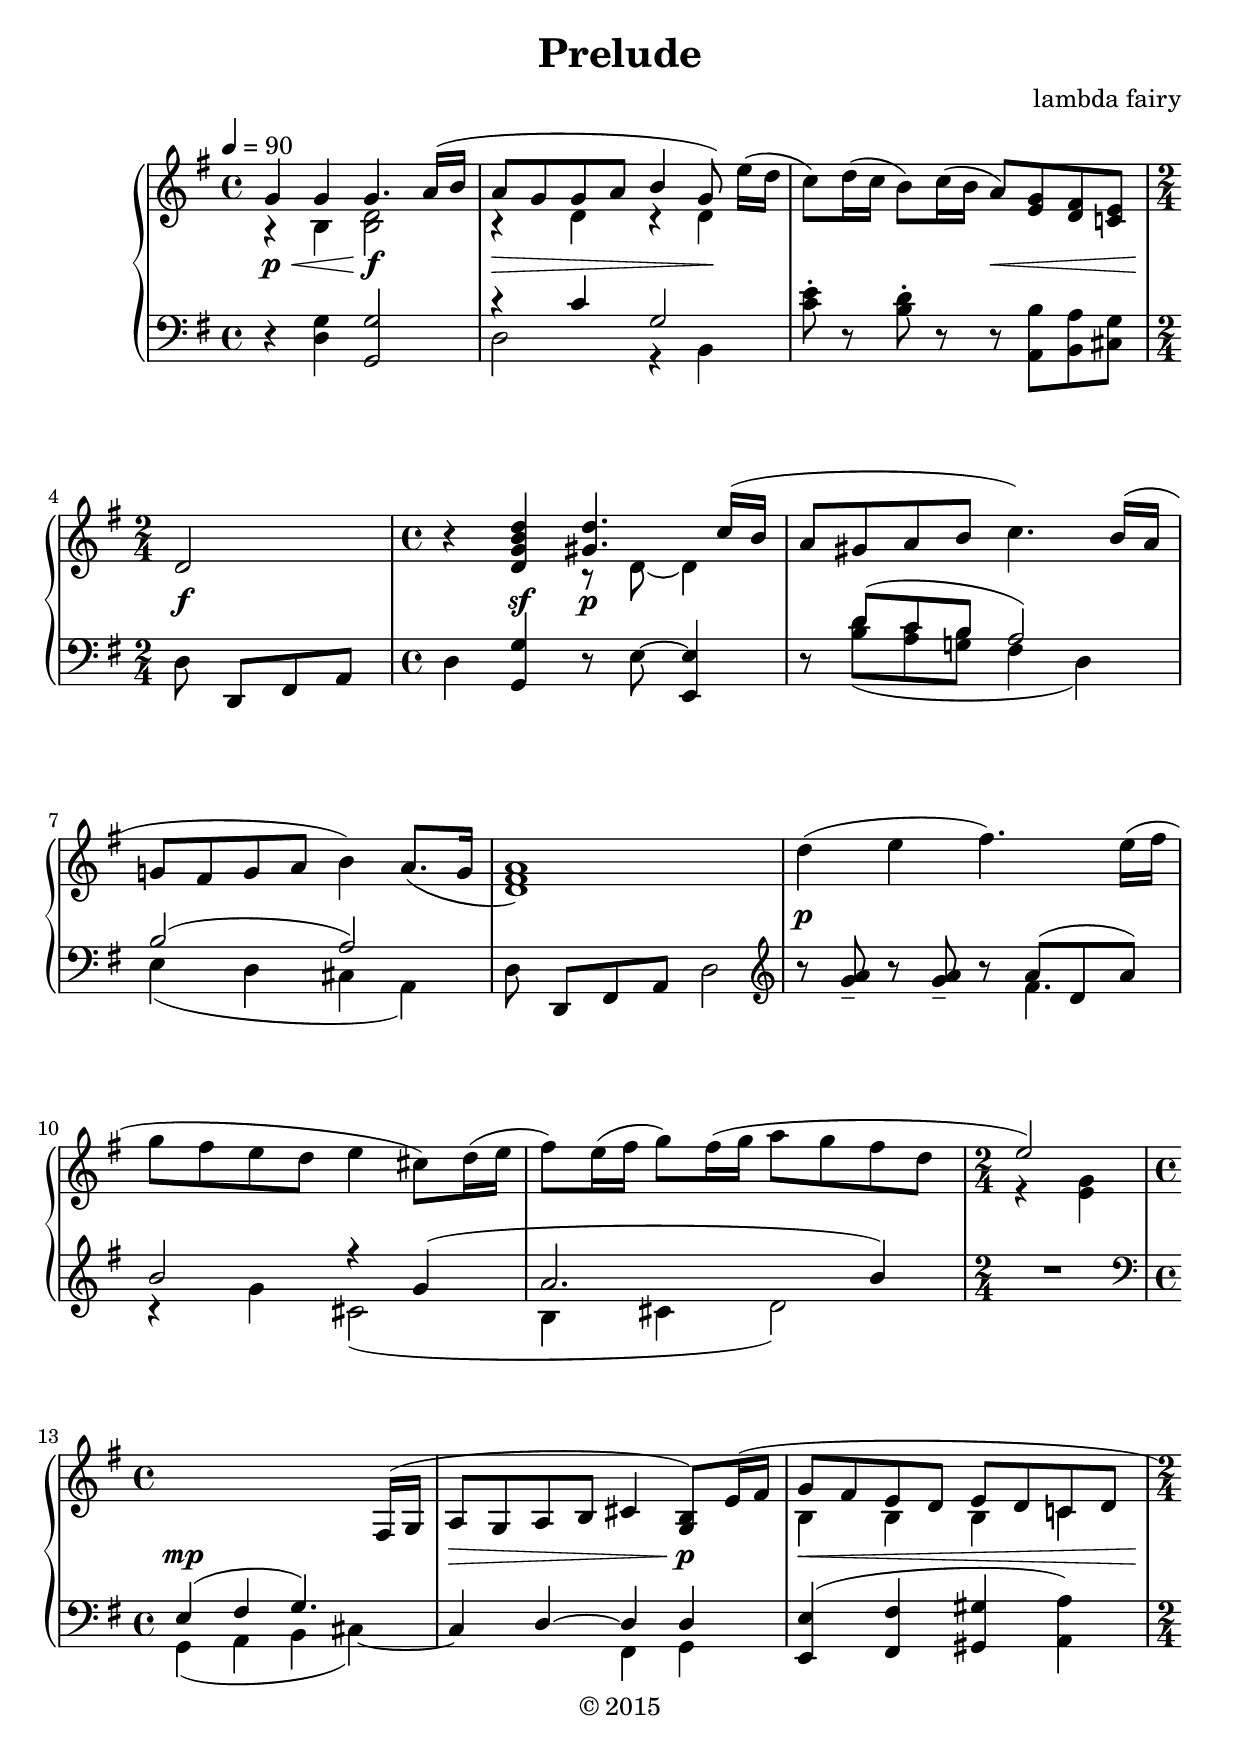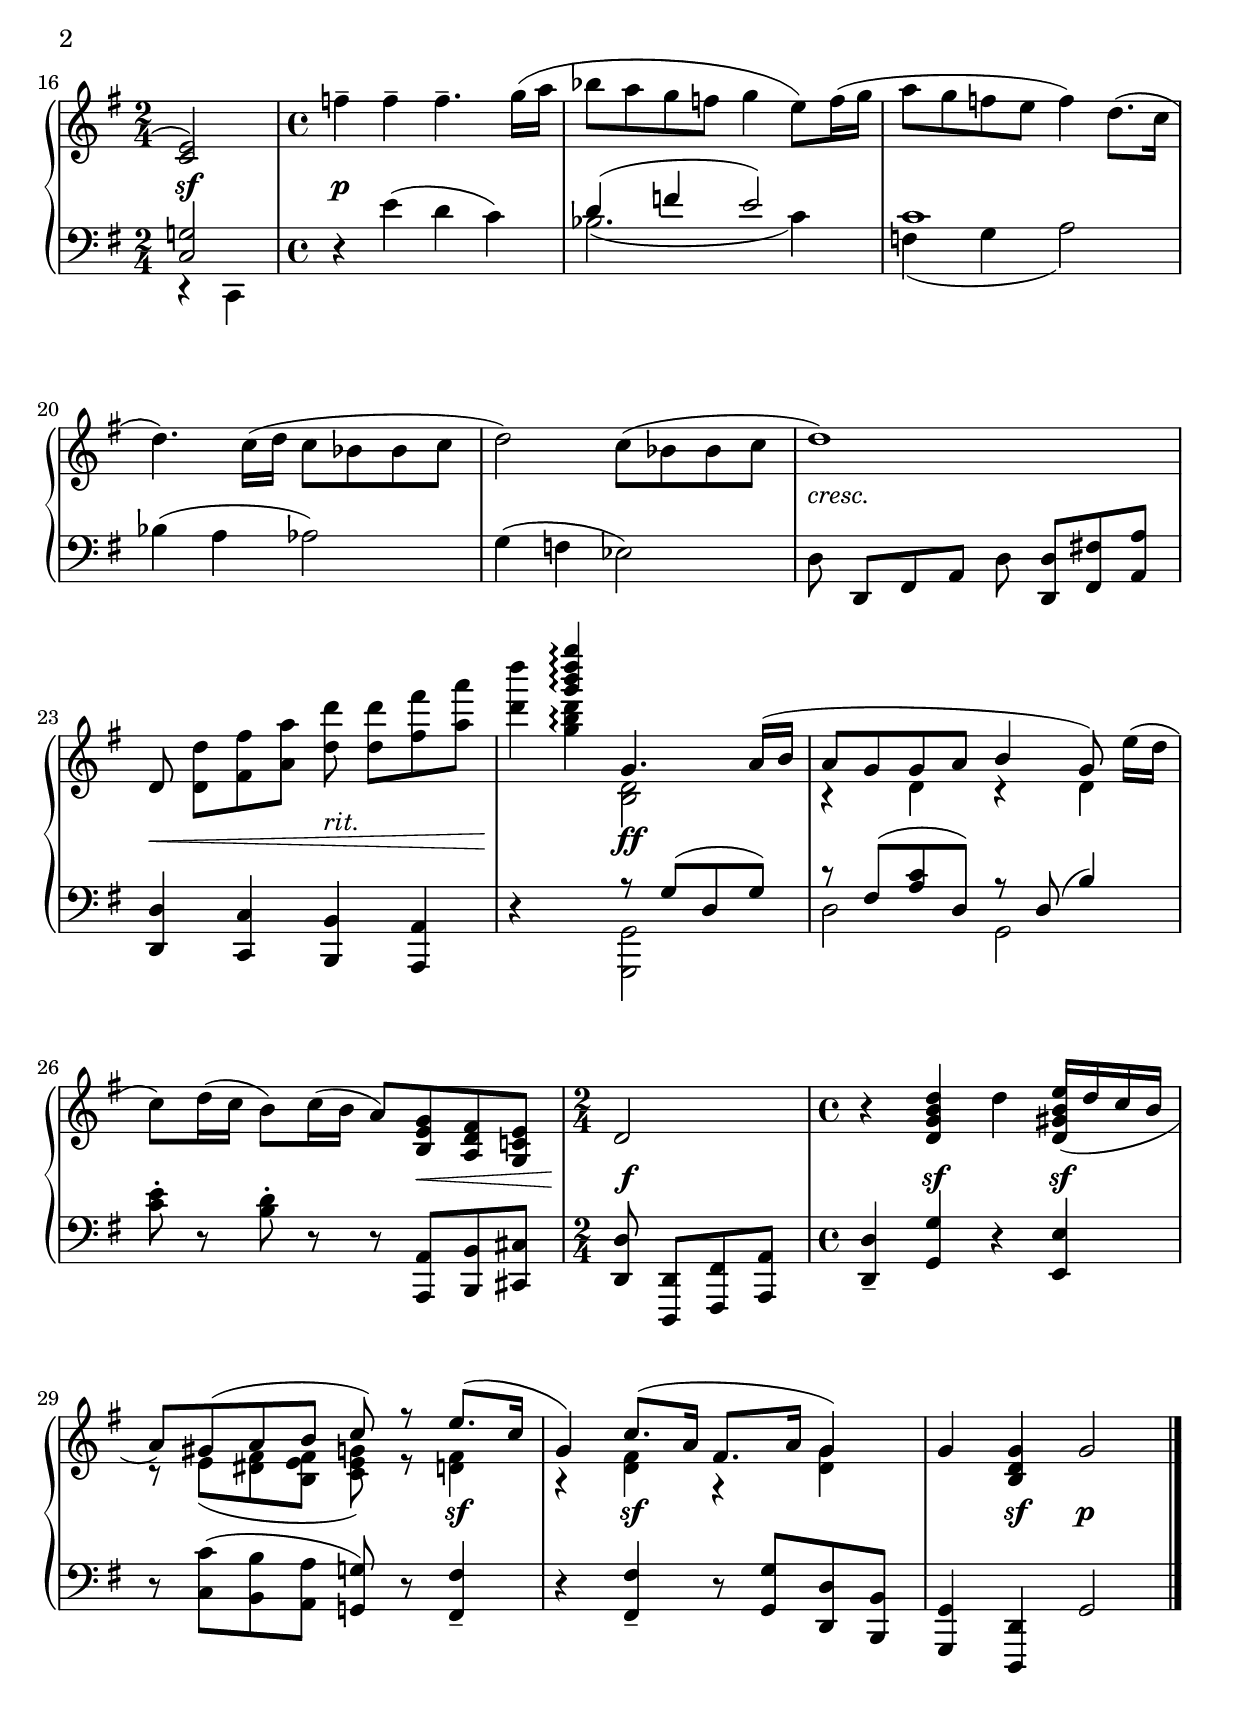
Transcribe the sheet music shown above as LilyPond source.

\version "2.18.2"

\include "articulate.ly"
\include "shared.ily"

#(set-global-staff-size 22)

\header {
    title = "Prelude"
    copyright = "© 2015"
    }

A = {
    \clef treble
    \key g \major
    \set Staff.midiInstrument = #"acoustic grand"
    \tempo 4 = 90

    \time 4/4

    \relative g' {
        << {
            | g4 g g4. a16( b
            | a8 g g a b4 g8) \stemNeutral e'16[( d]
            | c8) d16( c b8) c16( b a8) <e g> <d fs> <c! e>
            }
        \\ {
            | r4 b <b d>2
            | r4 d r d
            }>>
        \time 2/4
        | d2
        \time 4/4
        | r4 <d g b d>
        << {
            <gs d'>4. c16( b
            \stemNeutral \slurNeutral
            | a8 gs a b c4.) b16( a
            | g8 fs g a b4) a8.( g16
            | <d fs a>1)
            }
        \\ {
            r8 d ~ d4
            } >>
        }

    \relative d'' {
        << {
            \stemNeutral \slurNeutral
            | d4( e fs4.) e16( fs
            | g8 fs e d e4 cs8) d16( e
            | fs8) e16( fs g8) fs16( g a8 g fs d
            \time 2/4
            \stemUp
            | e2)
            }
        \\ {
            | s1*3
            | r4 <e, g>
            } >>
        \time 4/4
        }

    \relative d {
        << {
            \change Staff = "B" \stemUp
            | e4( fs g4.) \change Staff = "A" \stemNeutral fs16( g
            | a8 g a b cs4 <g b>8) e'16( fs
            | g8 fs e d e d c d
            \time 2/4
            | <c e>2)
            \time 4/4
            }
        \\ {
            | s1*2
            | b4 b b c
            | s2
            } >>
        }

    \relative f'' {
        | f4-- f-- f4.-- g16( a
        | bf8 a g f g4 e8) f16( g
        | a8 g f e f4) d8.( c16
        | d4.) c16( d c8 bf bf c
        | d2) c8( bf bf c
        | d1)
        | d,8 <d d'>[ <fs fs'> <a a'>] <d d'> <d d'>[ <fs fs'> <a a'>]
        }

    \relative g' {
        | <d'' d'>4 \stemUp <g b d g>\arpeggio \stemNeutral
        << { g,,4. a16( b
            | a8 g g a b4 g8) \stemNeutral \slurNeutral e'16([ d]
            | c8) d16( c b8) c16( b a8) <b, e g> <a d fs> <g c! e>
            \time 2/4
            | d'2
            \time 4/4
            }
        \\ {
            <b d>2
            | r4 d r d
            } >>
        | r4
        << {
            \stemNeutral \slurNeutral
            <d g b d> d' <d, gs b e>16( d' c b
            \stemUp \slurUp
            | a8) gs( a b c) r e8.( c16
            | g4) c8.( a16 fs8. a16 g4)
            }
        \\ {
            s2.
            | r8 e( <ds fs> <b e fs> <c e g>) r <d fs>4
            | r <d fs> r <d g>
            } >>
        | g4 <b, d g> g'2
        }

    \bar "|."
    }

B = {
    \clef bass
    \key g \major
    \set Staff.midiInstrument = #"acoustic grand"

    \relative g {
        | r4 <d g> <g, g'>2
        << {
            | r4 c' g2
            }
        \\ {
            | d2 r4 b
            } >>
        | <c' e>8-. r <b d>-. r r <a, b'> <b a'> <cs g'>
        | d d,[ fs a]
        | d4 <g, g'> r8 e' ~ <e, e'>4
        | r8 << { d''8( c b a2) } \\ { <b d>8( <a c> <g b> fs4 d) } >>
        | << { b'2( a) } \\ { e4( d cs a) } >>
        | d8 d,[ fs a] d2
        }

    \clef treble
    \relative d' {
        | r8 <g a>-- r <g a>-- r << { a( d, a') } \\ fs4. >>
        << {
            | b2 r4 g(
            | a2. b4)
            }
        \\ {
            | r4 g cs,2(
            | b4 cs d2)
            } >>
        | R2
        }

    \clef bass
    \relative d, {
        \stemDown \slurDown
        | g4( a b cs) ~
        \stemNeutral \slurNeutral
        | cs << { d ~ d d } \\ { s fs, g } >>
        | <e e'>( <fs fs'> <gs gs'> <a a'>)
        | << <c g'>2 \\ { r4 c, } >>
        }

    \relative f' {
        | r4 e( d c)
        << {
            | d( f e2)
            | c1
            }
        \\ {
            | bf2.( c4)
            | f,4( g a2)
            } >>
        | bf4( a af2)
        | g4( f ef2)
        | d8 d,[ fs a] d <d, d'>[ <fs fs'> <a a'>]
        | <d, d'>4 <c c'> <b b'> <a a'>
        }

    \relative g {
        | r \change Staff = "A" <g'' b d>\arpeggio
        \change Staff = "B" << { r8 g,,( d g) } \\ <g,, g'>2 >>
        | << { r8 fs''( <a c> d,) r d( b'4) } \\ { d,2 g, } >>
        | <c' e>8-. r <b d>-. r r <a,, a'> <b b'> <cs cs'>
        | <d d'> <d, d'>[ <fs fs'> <a a'>]
        | <d d'>4-- <g g'> r <e e'>
        | r8 <c' c'>( <b b'> <a a'> <g g'>) r <fs fs'>4--
        | r <fs fs'>-- r8 <g g'> <d d'> <b b'>
        | <g g'>4 <d d'> g'2
        }
    }

dynamics = {
    {
        | s4\p\< s s2\f
        | s2.\> s4\!
        | s2 s\<
        | s2\f
        | s4 s\sf s2\p
        | s1
        | s1
        | s1
        }

    {
        | s1\p
        | s1
        | s1
        | s2
        }

    {
        | s1\mp
        | s2.\> s4\p
        | s1\<
        | s2\sf
        }

    {
        | s1\p
        | s1
        | s1
        | s1
        | s1
        | s1-\markup { \italic "cresc." }
        | s2\< s2^\markup { \italic "rit." }
        }

    {
        | s2\! s\ff
        | s1
        | s2 s8 s4.\<
        | s2\f
        | s4 s\sf s s\sf
        | s2. s4\sf
        | s4 s\sf s2
        | s4 s\sf s2\p
        }
    }

stuff = <<
    \new PianoStaff <<
        #(set-accidental-style 'piano)
        \new Staff = "A" { \A }
        \new Dynamics \dynamics
        \new Staff = "B" { \B }
        >>
    >>

\score {
    \stuff
    \layout { }
    }

\score {
    \articulate \stuff
    \midi { }
    }
